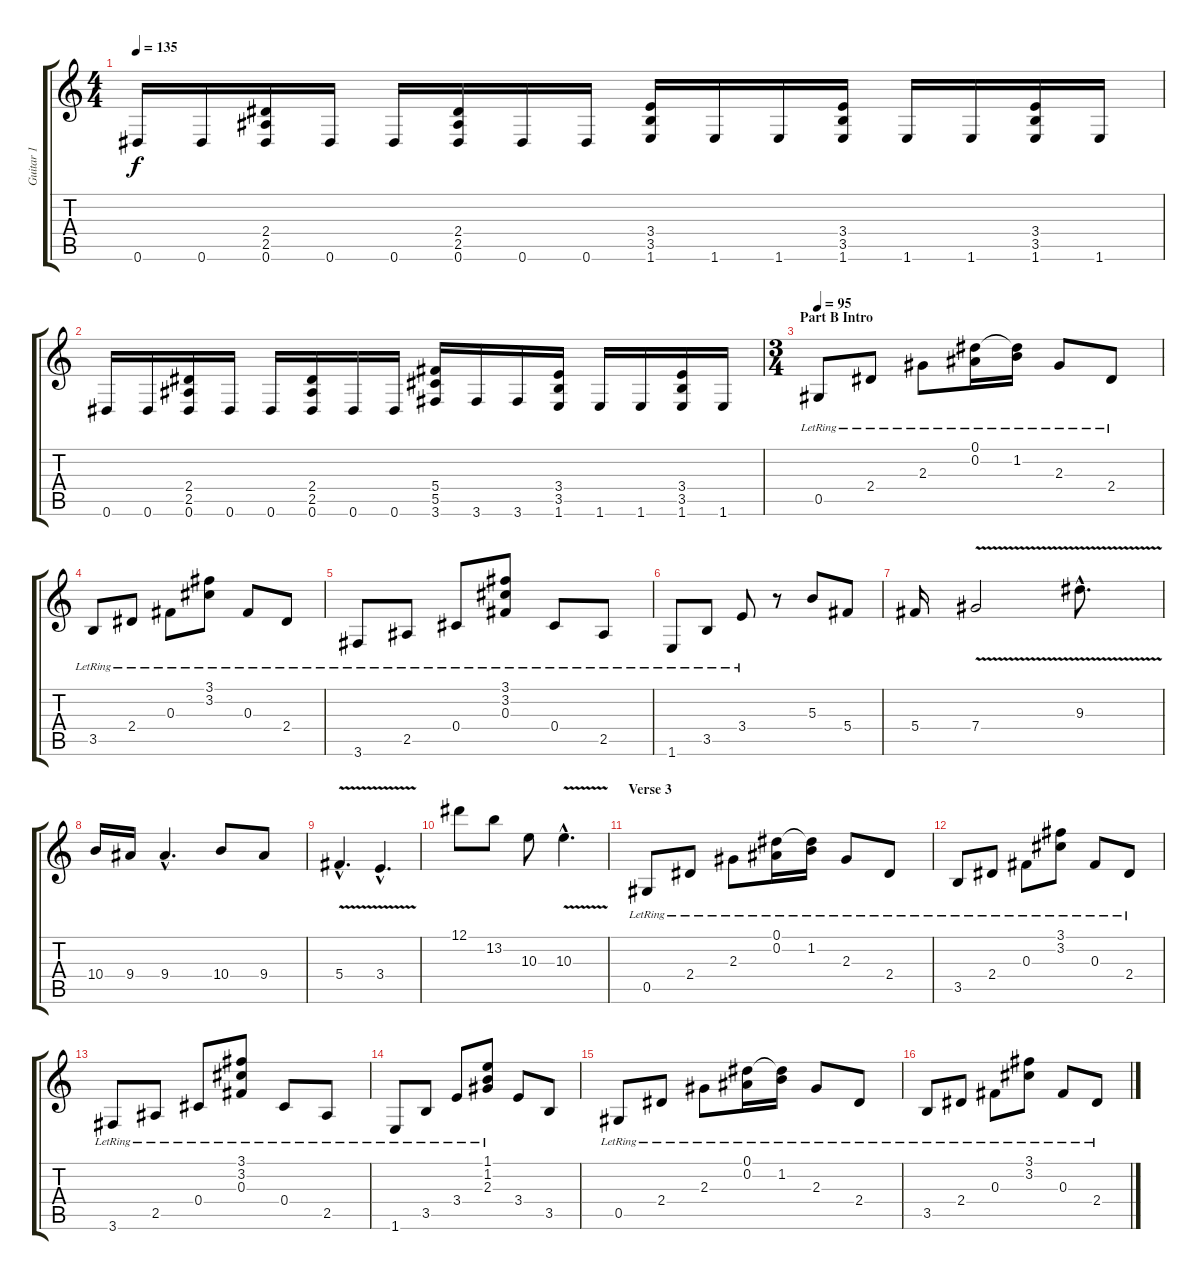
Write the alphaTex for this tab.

\track ("Guitar 1" "Guitar 1") {instrument distortionguitar}
\staff {score tabs}
\tuning (Eb4 Bb3 Gb3 Db3 Ab2 Eb2) {hide}
\ts (4 4)
\tempo 135
\clef g2
\ks c
0.6.16{dy f} 0.6.16 (2.4 2.5 0.6).16 0.6.16 0.6.16 (2.4 2.5 0.6).16 0.6.16 0.6.16 (3.4 3.5 1.6).16 1.6.16 1.6.16 (3.4 3.5 1.6).16 1.6.16 1.6.16 (3.4 3.5 1.6).16 1.6.16 |
0.6.16 0.6.16 (2.4 2.5 0.6).16 0.6.16 0.6.16 (2.4 2.5 0.6).16 0.6.16 0.6.16 (5.4 5.5 3.6).16 3.6.16 3.6.16 (3.4 3.5 1.6).16 1.6.16 1.6.16 (3.4 3.5 1.6).16 1.6.16 |
\ts (3 4)
\section ("" "Part B Intro")
\tempo 95
0.5{lr}.8{volume 16 instrument acousticguitarsteel} 2.4{lr}.8 2.3{lr}.8 (0.1{lr} 0.2{lr}).16 (0.1{t} 1.2{lr}).16 2.3{lr}.8 2.4{lr}.8 |
3.5{lr}.8 2.4{lr}.8 0.3{lr}.8 (3.1{lr} 3.2{lr}).8 0.3{lr}.8 2.4{lr}.8 |
3.6{lr}.8 2.5{lr}.8 0.4{lr}.8 (3.1{lr} 3.2{lr} 0.3{lr}).8 0.4{lr}.8 2.5{lr}.8 |
1.6{lr}.8 3.5{lr}.8 3.4{lr}.8 r.8 5.3.8 5.4.8 |
5.4.16 7.4{v}.2 9.3{v hac}.8{d} |
10.4.16 9.4.16 9.4{hac}.4{d} 10.4.8 9.4.8 |
5.4{v hac}.4{d} 3.4{v hac}.4{d} |
12.1.8 13.2.8 10.3.8 10.3{v hac}.4{d} |
\section ("" "Verse 3")
0.5{lr}.8{volume 16 instrument acousticguitarsteel} 2.4{lr}.8 2.3{lr}.8 (0.1{lr} 0.2{lr}).16 (0.1{t} 1.2{lr}).16 2.3{lr}.8 2.4{lr}.8 |
3.5{lr}.8 2.4{lr}.8 0.3{lr}.8 (3.1{lr} 3.2{lr}).8 0.3{lr}.8 2.4{lr}.8 |
3.6{lr}.8 2.5{lr}.8 0.4{lr}.8 (3.1{lr} 3.2{lr} 0.3{lr}).8 0.4{lr}.8 2.5{lr}.8 |
1.6{lr}.8 3.5{lr}.8 3.4{lr}.8 (1.1 1.2 2.3{lr}).8 3.4.8 3.5.8 |
0.5{lr}.8 2.4{lr}.8 2.3{lr}.8 (0.1{lr} 0.2{lr}).16 (0.1{t} 1.2{lr}).16 2.3{lr}.8 2.4{lr}.8 |
3.5{lr}.8 2.4{lr}.8 0.3{lr}.8 (3.1{lr} 3.2{lr}).8 0.3{lr}.8 2.4{lr}.8
